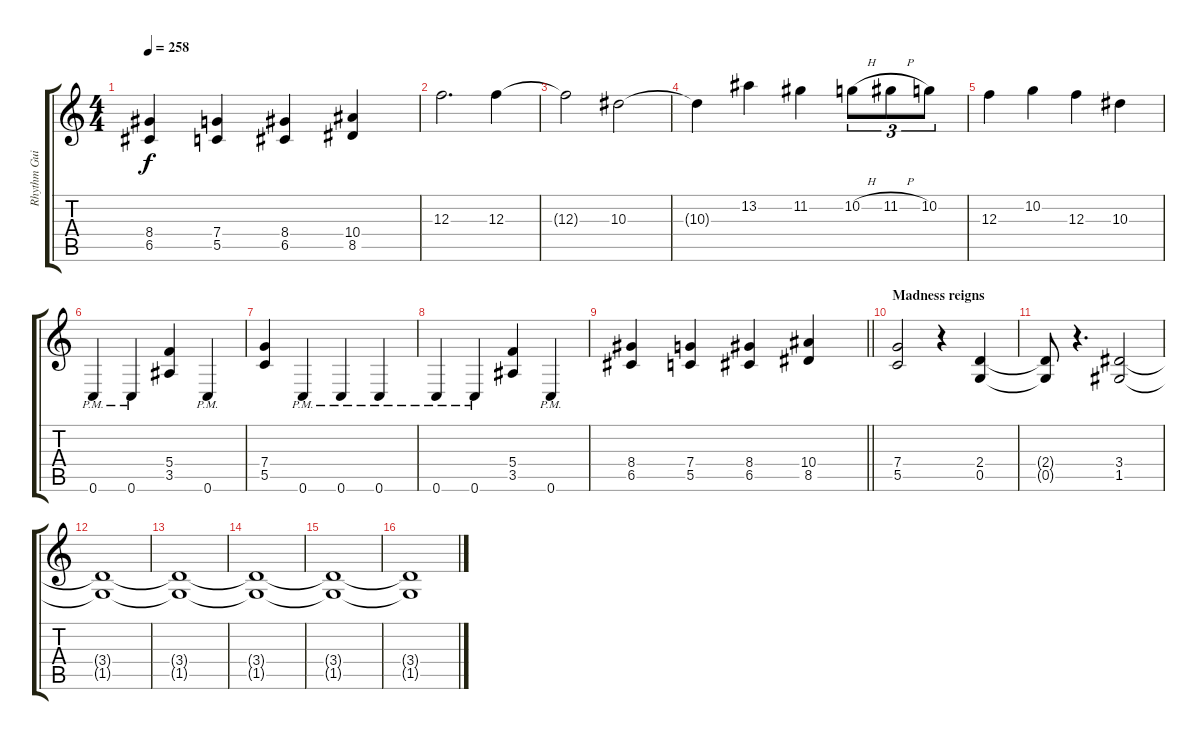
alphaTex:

\track ("Rhythm Guitar" "Rhythm Gui") {instrument distortionguitar}
\staff {score tabs}
\tuning (D4 A3 F3 C3 G2 C2) {hide}
\ts (4 4)
\tempo 258
\clef g2
\ks c
(8.4 6.5).4{dy f} (7.4 5.5).4 (8.4 6.5).4 (10.4 8.5).4 |
12.3.2{d} 12.3.4 |
12.3{t}.2 10.3.2 |
10.3{t}.4 13.2.4 11.2.4 10.2{h}.8{tu (3 2)} 11.2{h}.8{tu (3 2)} 10.2.8{tu (3 2)} |
12.3.4 10.2.4 12.3.4 10.3.4 |
0.6{pm}.4 0.6{pm}.4 (5.4 3.5).4 0.6{pm}.4 |
(7.4 5.5).4 0.6{pm}.4 0.6{pm}.4 0.6{pm}.4 |
0.6{pm}.4 0.6{pm}.4 (5.4 3.5).4 0.6{pm}.4 |
\barLineRight lightlight
(8.4 6.5).4 (7.4 5.5).4 (8.4 6.5).4 (10.4 8.5).4 |
\section ("" "Madness reigns")
(7.4 5.5).2 r.4 (2.4 0.5).4 |
(2.4{t} 0.5{t}).8 r.4{d} (3.4 1.5).2 |
(3.4{t} 1.5{t}).1 |
(3.4{t} 1.5{t}).1 |
(3.4{t} 1.5{t}).1 |
(3.4{t} 1.5{t}).1 |
(3.4{t} 1.5{t}).1
